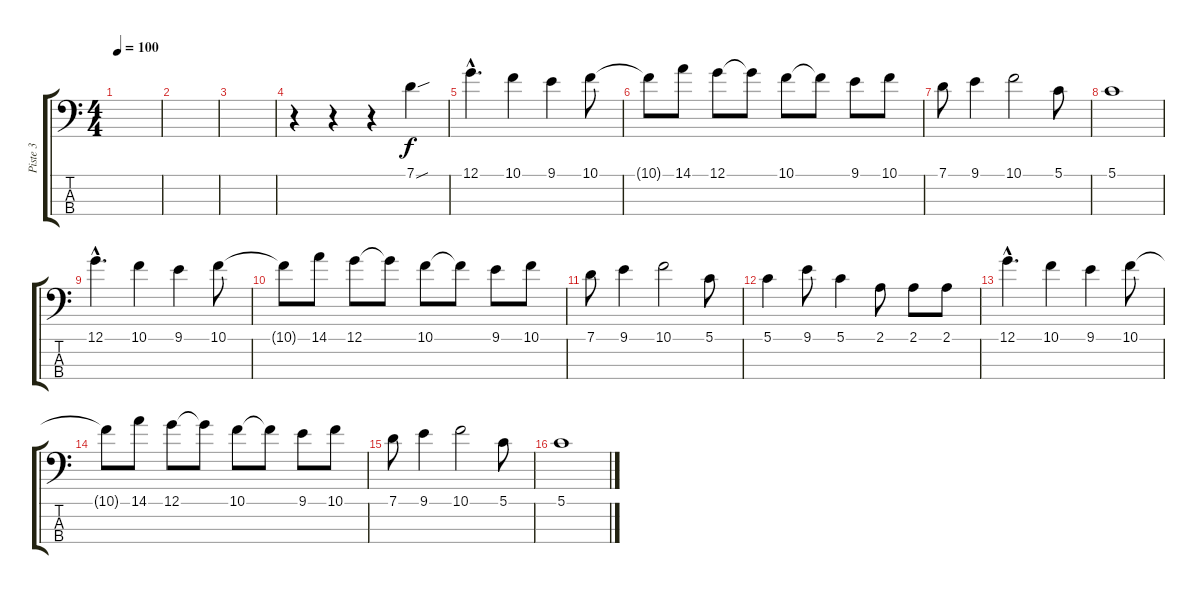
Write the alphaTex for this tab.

\track ("Piste 3" "Piste 3") {instrument electricbasspick}
\staff {score tabs}
\tuning (G2 D2 A1 E1) {hide}
\ts (4 4)
\tempo 100
\clef f4
\ks c
|
|
|
r.4 r.4 r.4 7.1{sou}.4 |
12.1{hac}.4{d} 10.1.4 9.1.4 10.1.8 |
10.1{t}.8 14.1.8 12.1.8 12.1{t}.8 10.1.8 10.1{t}.8 9.1.8 10.1.8 |
7.1.8 9.1.4 10.1.2 5.1.8 |
5.1.1 |
12.1{hac}.4{d} 10.1.4 9.1.4 10.1.8 |
10.1{t}.8 14.1.8 12.1.8 12.1{t}.8 10.1.8 10.1{t}.8 9.1.8 10.1.8 |
7.1.8 9.1.4 10.1.2 5.1.8 |
5.1.4 9.1.8 5.1.4 2.1.8 2.1.8 2.1.8 |
12.1{hac}.4{d} 10.1.4 9.1.4 10.1.8 |
10.1{t}.8 14.1.8 12.1.8 12.1{t}.8 10.1.8 10.1{t}.8 9.1.8 10.1.8 |
7.1.8 9.1.4 10.1.2 5.1.8 |
5.1.1
